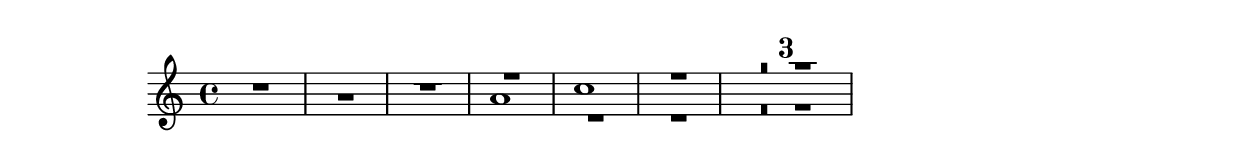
%% Do not edit this file; it is automatically
%% generated from LSR http://lsr.dsi.unimi.it
%% This file is in the public domain.
\version "2.13.16"

\header {
  lsrtags = "rhythms, tweaks-and-overrides"

%% Translation of GIT committish: 5a7301fc350ffc3ab5bd3a2084c91666c9e9a549
 doctitlees = "Posicionar los silencios multicompás"
 texidoces = "
A diferencia de los silencios normales, no existe una instrucción
predefinida para modificar la posición predeterminada de un
símbolo de silencio multicompás sobre el pentagrama, adjuntándolo
a una nota, independientemente de cuál sea su forma.  Sin embargo,
en la música polifónica los silencios multicompás de las voces de
numeración par e impar están separados verticalmente.  La
colocación de los silencios multicompás se puede controlar como se
ve a continuación:

"

%% Translation of GIT committish: 0a868be38a775ecb1ef935b079000cebbc64de40
texidocde = "
Anders als bei normalen Pausen gibt es keinen direkten Befehl, um die
vertikale Position von Ganztaktpausen zu beeinflussen, indem man sie an
eine Tonhöhe anhängt.  In polyphoner Notation wird aber dennoch die
Position der Pausen von geraden und ungeraden Stimmen voneinander
unterschieden.  Die Position von Ganztaktpausen kann wie folgt verändert
werden:
 "
  doctitlede = "Positionierung von Ganztaktpausen"



%% Translation of GIT committish: 4da4307e396243a5a3bc33a0c2753acac92cb685
  texidocfr = "
Si l'on peut positionner verticalement un silence simple en le
rattachant à une note, il n'en va pas de même pour un silence
multi-mesures.  Néanmoins, et uniquement dans le cadre de musique
polyphonique, les silences multi-mesures sont positionnés différemment
selon qu'ils appartiennent à une voix au numéro pair ou impair.  Le
positionnement des silences multi-mesures peut se contrôler ainsi :
"
  doctitlefr = "Positionnement des silences multi-mesures"

  texidoc = "
Unlike ordinary rests, there is no predefined command to change the
staff position of a multi-measure rest symbol of either form by
attaching it to a note.  However, in polyphonic music multi-measure
rests in odd-numbered and even-numbered voices are vertically
separated. The positioning of multi-measure rests can be controlled as
follows:

"
  doctitle = "Positioning multi-measure rests"
} % begin verbatim

\relative c'' {
  % MMR - Multi-Measure Rest
  % MMRs by default are set under the fourth line
  R1
  % They can be moved with an override
  \override MultiMeasureRest #'staff-position = #-2
  R1
  % A value of 0 is the default position;
  % the following trick moves the rest to the center line
  \override MultiMeasureRest #'staff-position = #-0.01
  R1
  % MMRs in odd-numbered voices are under the top line
  << { R1 } \\ { a1 } >>
  % MMRs in even-numbered voices are under the bottom line
  << { c1 } \\ { R1 } >>
  % They remain separated even in empty measures
  << { R1 } \\ { R1 } >>
  % This brings them together even though there are two voices
  \compressFullBarRests
  <<
    \revert MultiMeasureRest #'staff-position
    { R1*3 }
    \\
    \revert MultiMeasureRest #'staff-position
    { R1*3 }
  >>
}
